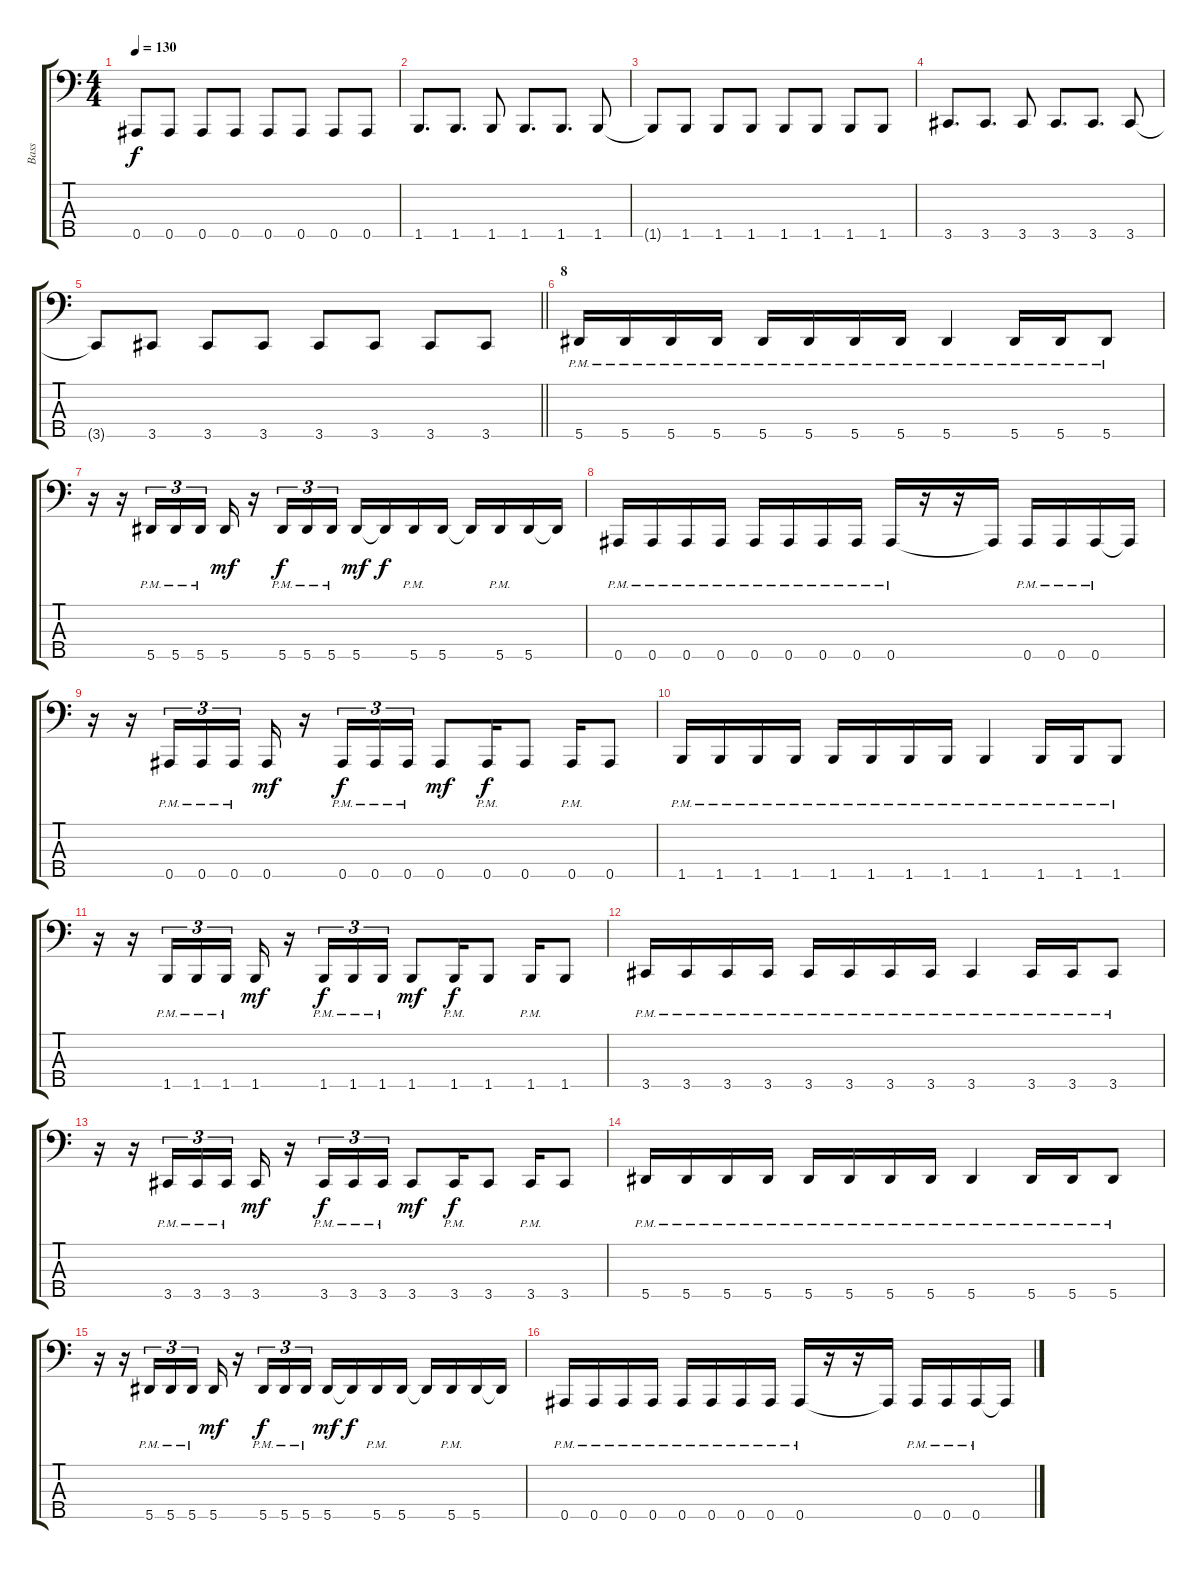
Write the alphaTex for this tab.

\track ("Bass" "Bass") {instrument electricbasspick}
\staff {score tabs}
\tuning (G2 Eb2 Bb1 F1 Bb0) {hide}
\ts (4 4)
\tempo 130
\clef f4
\ks c
0.5{t}.8{dy f} 0.5.8 0.5.8 0.5.8 0.5.8 0.5.8 0.5.8 0.5.8 |
1.5.8{d} 1.5.8{d} 1.5.8 1.5.8{d} 1.5.8{d} 1.5.8 |
1.5{t}.8 1.5.8 1.5.8 1.5.8 1.5.8 1.5.8 1.5.8 1.5.8 |
3.5.8{d} 3.5.8{d} 3.5.8 3.5.8{d} 3.5.8{d} 3.5.8 |
\barLineRight lightlight
3.5{t}.8 3.5.8 3.5.8 3.5.8 3.5.8 3.5.8 3.5.8 3.5.8 |
\section ("" "8")
5.5{pm}.16 5.5{pm}.16 5.5{pm}.16 5.5{pm}.16 5.5{pm}.16 5.5{pm}.16 5.5{pm}.16 5.5{pm}.16 5.5{pm}.4 5.5{pm}.16 5.5{pm}.16 5.5{pm}.8 |
r.16 r.16 5.5{pm}.16{tu (3 2)} 5.5{pm}.16{tu (3 2)} 5.5{pm}.16{tu (3 2)} 5.5.16{dy mf} r.16 5.5{pm}.16{tu (3 2) dy f} 5.5{pm}.16{tu (3 2)} 5.5{pm}.16{tu (3 2)} 5.5.16{dy mf} 5.5{t}.16{dy f} 5.5{pm}.16 5.5.16 5.5{t}.16 5.5{pm}.16 5.5.16 5.5{t}.16 |
0.5{pm}.16 0.5{pm}.16 0.5{pm}.16 0.5{pm}.16 0.5{pm}.16 0.5{pm}.16 0.5{pm}.16 0.5{pm}.16 0.5{pm}.16 r.16 r.16 0.5{t}.16 0.5{pm}.16 0.5{pm}.16 0.5{pm}.16 0.5{t}.16 |
r.16 r.16 0.5{pm}.16{tu (3 2)} 0.5{pm}.16{tu (3 2)} 0.5{pm}.16{tu (3 2)} 0.5.16{dy mf} r.16 0.5{pm}.16{tu (3 2) dy f} 0.5{pm}.16{tu (3 2)} 0.5{pm}.16{tu (3 2)} 0.5.8{dy mf} 0.5{pm}.16{dy f} 0.5.8 0.5{pm}.16 0.5.8 |
1.5{pm}.16 1.5{pm}.16 1.5{pm}.16 1.5{pm}.16 1.5{pm}.16 1.5{pm}.16 1.5{pm}.16 1.5{pm}.16 1.5{pm}.4 1.5{pm}.16 1.5{pm}.16 1.5{pm}.8 |
r.16 r.16 1.5{pm}.16{tu (3 2)} 1.5{pm}.16{tu (3 2)} 1.5{pm}.16{tu (3 2)} 1.5.16{dy mf} r.16 1.5{pm}.16{tu (3 2) dy f} 1.5{pm}.16{tu (3 2)} 1.5{pm}.16{tu (3 2)} 1.5.8{dy mf} 1.5{pm}.16{dy f} 1.5.8 1.5{pm}.16 1.5.8 |
3.5{pm}.16 3.5{pm}.16 3.5{pm}.16 3.5{pm}.16 3.5{pm}.16 3.5{pm}.16 3.5{pm}.16 3.5{pm}.16 3.5{pm}.4 3.5{pm}.16 3.5{pm}.16 3.5{pm}.8 |
r.16 r.16 3.5{pm}.16{tu (3 2)} 3.5{pm}.16{tu (3 2)} 3.5{pm}.16{tu (3 2)} 3.5.16{dy mf} r.16 3.5{pm}.16{tu (3 2) dy f} 3.5{pm}.16{tu (3 2)} 3.5{pm}.16{tu (3 2)} 3.5.8{dy mf} 3.5{pm}.16{dy f} 3.5.8 3.5{pm}.16 3.5.8 |
5.5{pm}.16 5.5{pm}.16 5.5{pm}.16 5.5{pm}.16 5.5{pm}.16 5.5{pm}.16 5.5{pm}.16 5.5{pm}.16 5.5{pm}.4 5.5{pm}.16 5.5{pm}.16 5.5{pm}.8 |
r.16 r.16 5.5{pm}.16{tu (3 2)} 5.5{pm}.16{tu (3 2)} 5.5{pm}.16{tu (3 2)} 5.5.16{dy mf} r.16 5.5{pm}.16{tu (3 2) dy f} 5.5{pm}.16{tu (3 2)} 5.5{pm}.16{tu (3 2)} 5.5.16{dy mf} 5.5{t}.16{dy f} 5.5{pm}.16 5.5.16 5.5{t}.16 5.5{pm}.16 5.5.16 5.5{t}.16 |
0.5{pm}.16 0.5{pm}.16 0.5{pm}.16 0.5{pm}.16 0.5{pm}.16 0.5{pm}.16 0.5{pm}.16 0.5{pm}.16 0.5{pm}.16 r.16 r.16 0.5{t}.16 0.5{pm}.16 0.5{pm}.16 0.5{pm}.16 0.5{t}.16
